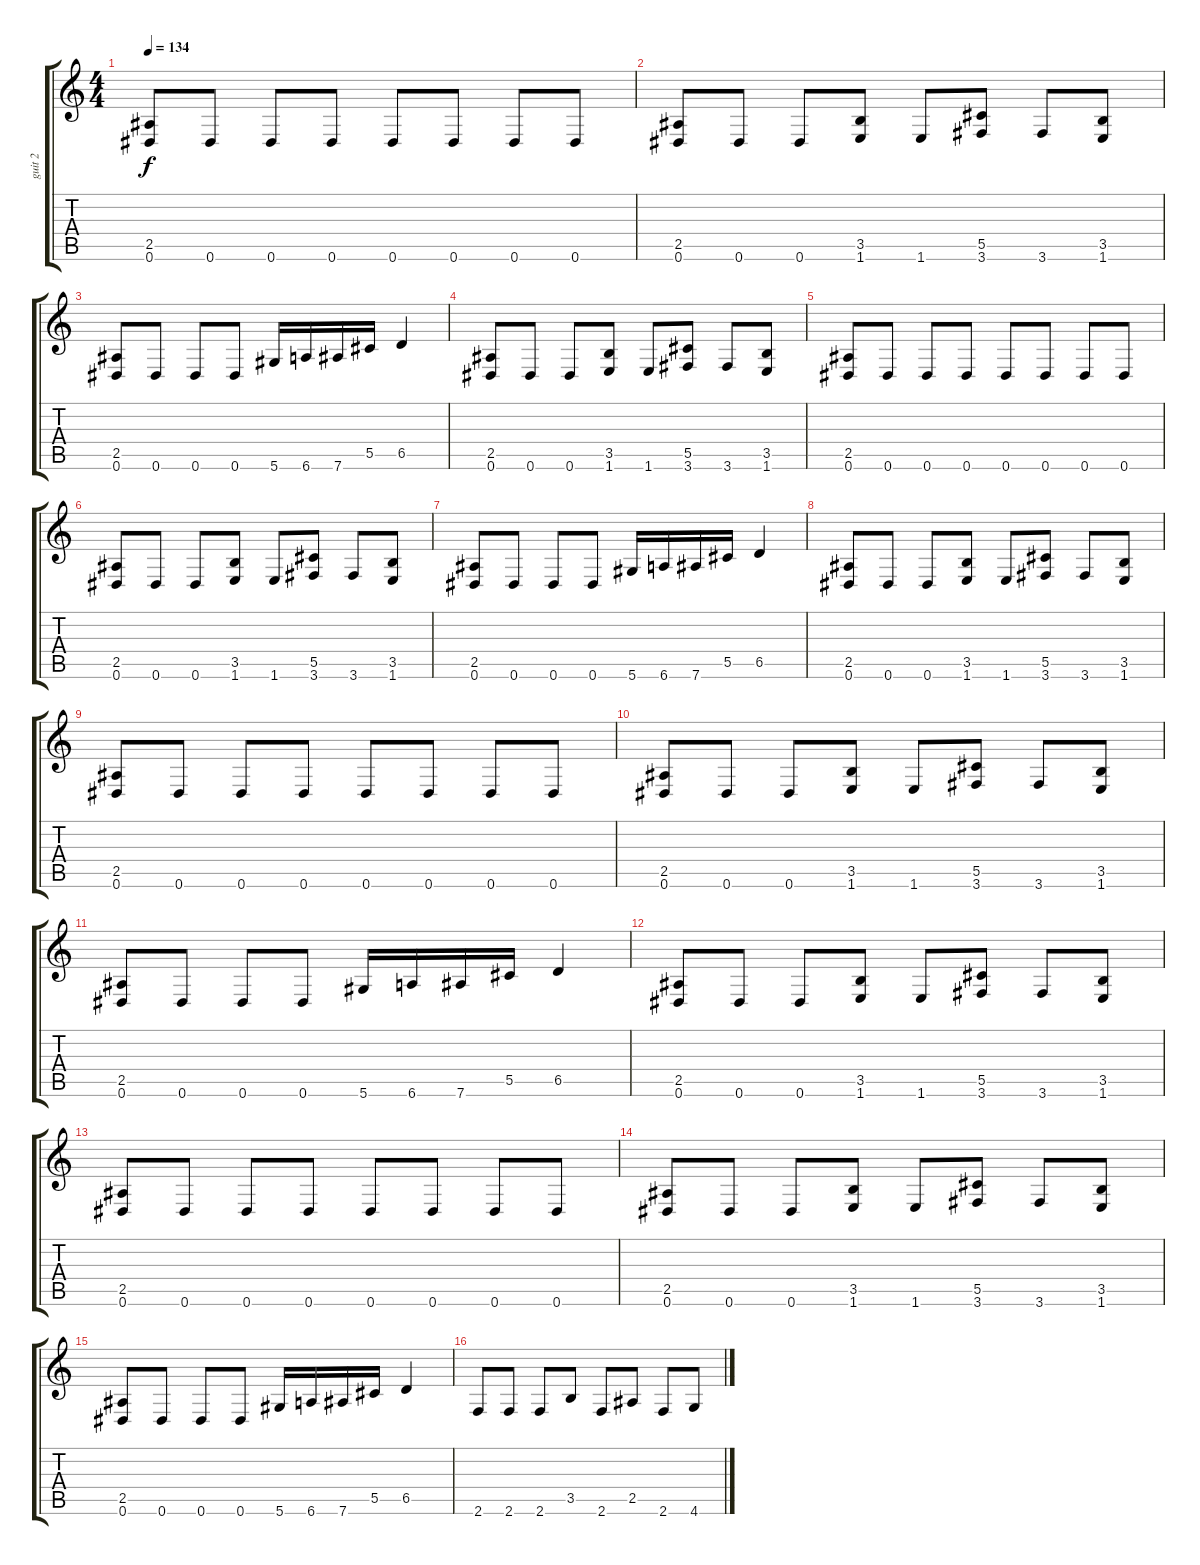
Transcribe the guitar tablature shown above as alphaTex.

\track ("guit 2" "guit 2") {instrument distortionguitar}
\staff {score tabs}
\tuning (Eb4 Bb3 Gb3 Db3 Ab2 Eb2) {hide}
\ts (4 4)
\tempo 134
\clef g2
\ks c
(2.5 0.6).8{dy f} 0.6.8 0.6.8 0.6.8 0.6.8 0.6.8 0.6.8 0.6.8 |
(2.5 0.6).8 0.6.8 0.6.8 (3.5 1.6).8 1.6.8 (5.5 3.6).8 3.6.8 (3.5 1.6).8 |
(2.5 0.6).8 0.6.8 0.6.8 0.6.8 5.6.16 6.6.16 7.6.16 5.5.16 6.5.4 |
(2.5 0.6).8 0.6.8 0.6.8 (3.5 1.6).8 1.6.8 (5.5 3.6).8 3.6.8 (3.5 1.6).8 |
(2.5 0.6).8 0.6.8 0.6.8 0.6.8 0.6.8 0.6.8 0.6.8 0.6.8 |
(2.5 0.6).8 0.6.8 0.6.8 (3.5 1.6).8 1.6.8 (5.5 3.6).8 3.6.8 (3.5 1.6).8 |
(2.5 0.6).8 0.6.8 0.6.8 0.6.8 5.6.16 6.6.16 7.6.16 5.5.16 6.5.4 |
(2.5 0.6).8 0.6.8 0.6.8 (3.5 1.6).8 1.6.8 (5.5 3.6).8 3.6.8 (3.5 1.6).8 |
(2.5 0.6).8 0.6.8 0.6.8 0.6.8 0.6.8 0.6.8 0.6.8 0.6.8 |
(2.5 0.6).8 0.6.8 0.6.8 (3.5 1.6).8 1.6.8 (5.5 3.6).8 3.6.8 (3.5 1.6).8 |
(2.5 0.6).8 0.6.8 0.6.8 0.6.8 5.6.16 6.6.16 7.6.16 5.5.16 6.5.4 |
(2.5 0.6).8 0.6.8 0.6.8 (3.5 1.6).8 1.6.8 (5.5 3.6).8 3.6.8 (3.5 1.6).8 |
(2.5 0.6).8 0.6.8 0.6.8 0.6.8 0.6.8 0.6.8 0.6.8 0.6.8 |
(2.5 0.6).8 0.6.8 0.6.8 (3.5 1.6).8 1.6.8 (5.5 3.6).8 3.6.8 (3.5 1.6).8 |
(2.5 0.6).8 0.6.8 0.6.8 0.6.8 5.6.16 6.6.16 7.6.16 5.5.16 6.5.4 |
2.6.8 2.6.8 2.6.8 3.5.8 2.6.8 2.5.8 2.6.8 4.6.8
